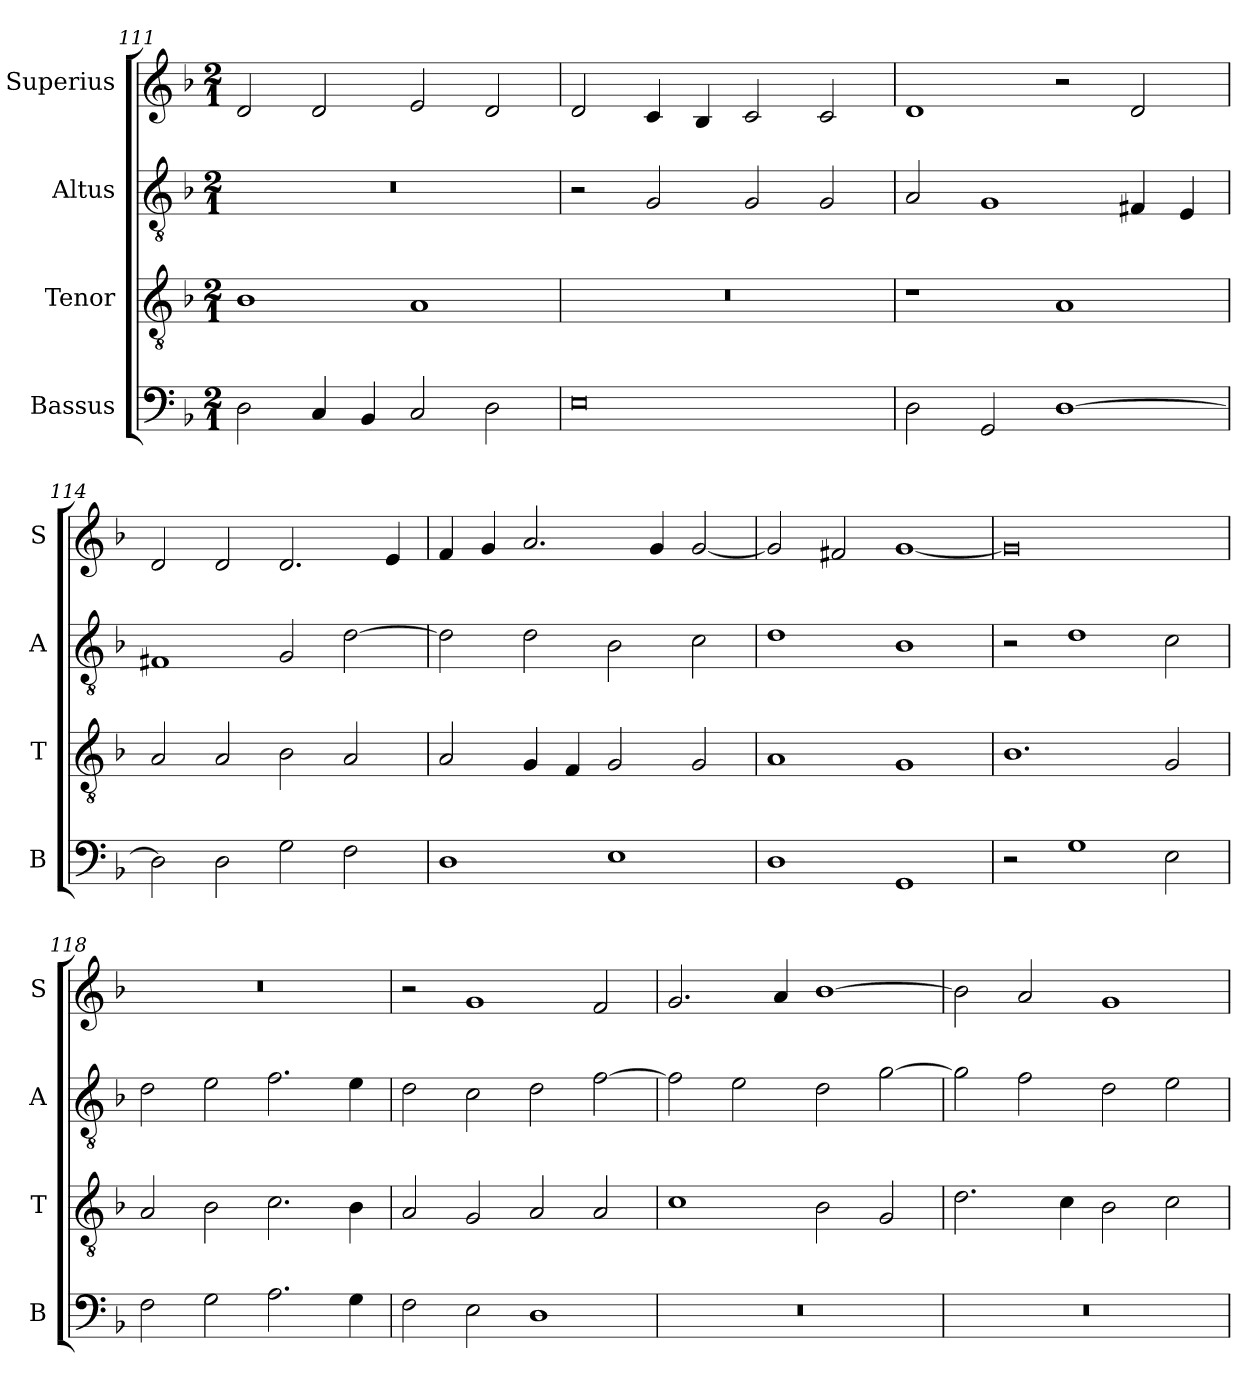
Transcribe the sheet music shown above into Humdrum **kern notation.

**kern	**kern	**kern	**kern
*part4	*part3	*part2	*part1
*staff4	*staff3	*staff2	*staff1
*I"Bassus	*I"Tenor	*I"Altus	*I"Superius
*I'B	*I'T	*I'A	*I'S
*clefF4	*clefGv2	*clefGv2	*clefG2
*k[b-]	*k[b-]	*k[b-]	*k[b-]
*F:	*F:	*F:	*F:
*M2/1	*M2/1	*M2/1	*M2/1
=111	=111	=111	=111
2D	1B-	0r	2d
4C	.	.	2d
4BB-	.	.	.
2C	1A	.	2e
2D	.	.	2d
=112	=112	=112	=112
0E	0r	2r	2d
.	.	2G	4c
.	.	.	4B-
.	.	2G	2c
.	.	2G	2c
=113	=113	=113	=113
2D	1r	2A	1d
2GG	.	1G	.
[1D	1A	.	2r
.	.	4F#X	2d
.	.	4E	.
=114	=114	=114	=114
2D]	2A	1F#X	2d
2D	2A	.	2d
2G	2B-	2G	2.d
2F	2A	[2d	.
.	.	.	4e
=115	=115	=115	=115
1D	2A	2d]	4f
.	.	.	4g
.	4G	2d	2.a
.	4F	.	.
1E	2G	2B-	.
.	.	.	4g
.	2G	2c	[2g
=116	=116	=116	=116
1D	1A	1d	2g]
.	.	.	2f#X
1GG	1G	1B-	[1g
=117	=117	=117	=117
2r	1.B-	2r	0g]
1G	.	1d	.
2E	2G	2c	.
=118	=118	=118	=118
2F	2A	2d	0r
2G	2B-	2e	.
2.A	2.c	2.f	.
4G	4B-	4e	.
=119	=119	=119	=119
2F	2A	2d	2r
2E	2G	2c	1g
1D	2A	2d	.
.	2A	[2f	2f
=120	=120	=120	=120
0r	1c	2f]	2.g
.	.	2e	.
.	.	.	4a
.	2B-	2d	[1b-
.	2G	[2g	.
=121	=121	=121	=121
0r	2.d	2g]	2b-]
.	.	2f	2a
.	4c	.	.
.	2B-	2d	1g
.	2c	2e	.
=	=	=	=
*-	*-	*-	*-
